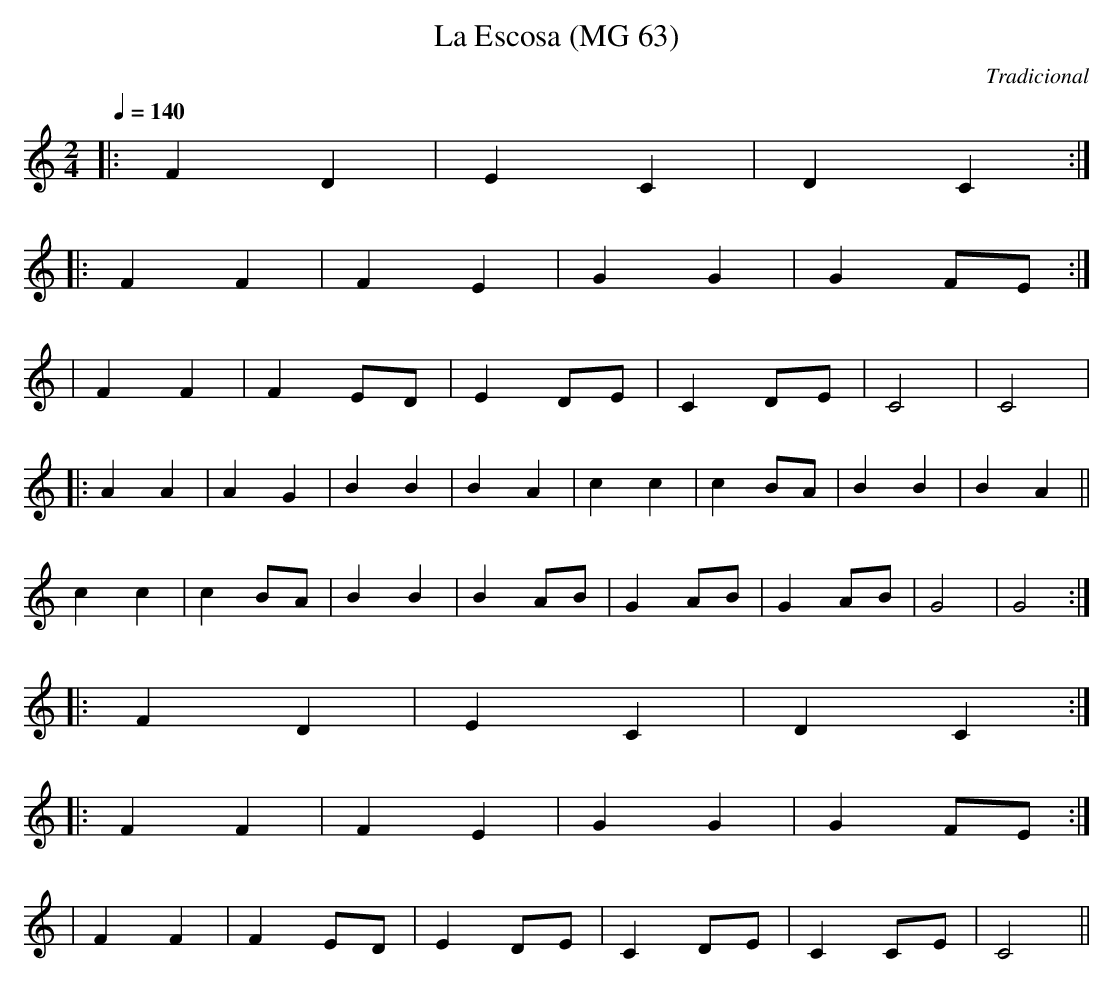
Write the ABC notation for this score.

X:1
T:La Escosa (MG 63)
C:Tradicional
M:2/4
L:1/4
Q:1/4=140
E:Comp.
K:C
|:F D|E C|D C:|
|:F F|F E|G G|G F/E/:|
|F F|F E/D/|E D/E/|C D/E/|C2|C2|
|:A A|A G|B B|B A|c c|c B/A/|B B|B A||
c c|c B/A/|B B|B A/B/|G A/B/|G A/B/|G2|G2:|
|:F D|E C|D C:|
|:F F|F E|G G|G F/E/:|
|F F|F E/D/|E D/E/|C D/E/|C C/E/|C2||
